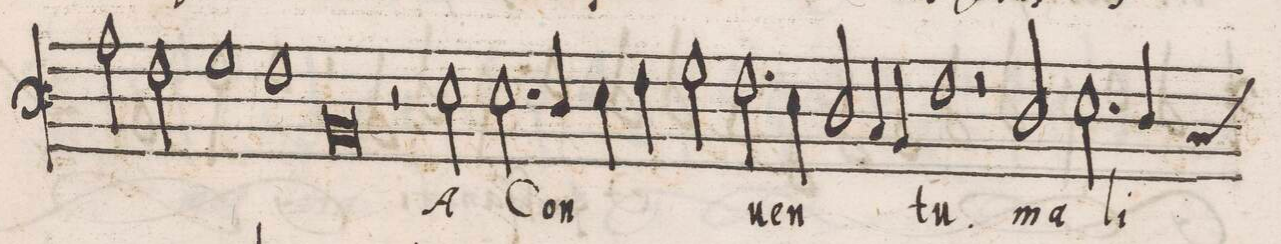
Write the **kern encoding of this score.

**kern	**text
*I"BASSVS	*
*clefF3	*
*k[]	*
*met(C|)	*
*M2/1	*
2c\	-xi-
2A\	-ſti
=8	=8
1B	me
1A	De-
=9	=9
0D	-us
*	*Xij
=10	=10
2r	.
2G\	A
2.G\	Con-
4F/	.
=11	=11
4G\	.
4A\	.
2B\	.
2.A\	-uen-
4G\	.
=12	=12
2F/	.
4E/	.
4D/	.
1A	-tu.
=13	=13
2r	.
2F/	ma-
2.G\	-li-
4F/	.
*custos:C	*
=14	=14
*-	*-
